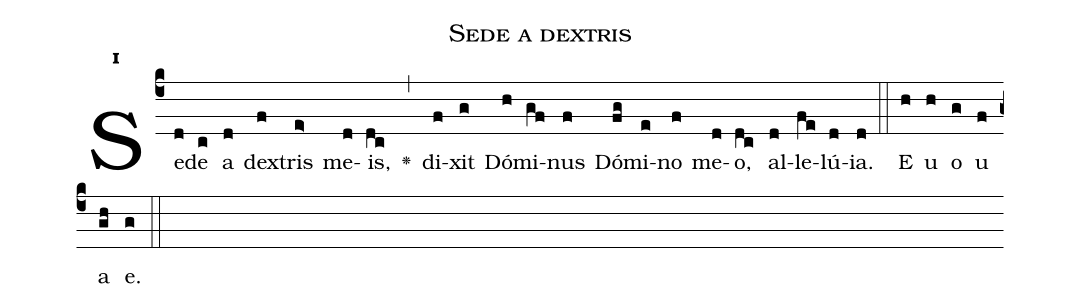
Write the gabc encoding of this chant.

name:Sede a dextris;
office-part:Antiphona;
mode:1;
%%
initial-style: 1;
name: Sede a dextris
book: Antiphonae & Responsoria/Tomus II, p. 241;
occasion: In Ascensione Domini;
office-part: Vesperae II Ant 1;
user-notes: ;
commentary: ;
annotation: 1g;
centering-scheme: english;
fontsize: 12;
font: OFLSortsMillGoudy;
height: 11;
width: 4.5;
%%
(c4)Se(d)de(c) a(d) dex(f)tris(e>) me(d)is,(dc) <v>\greheightstar</v>(,) di(f)xit(g) Dó(h)mi(gf)nus(f) Dó(fg)mi(e)no(f) me(d)o,(dc) al(d)le(fe)lú(d)ia.(d) (::)
E(h) u(h) o(g) u(f) a(gh) e.(g) (::)
